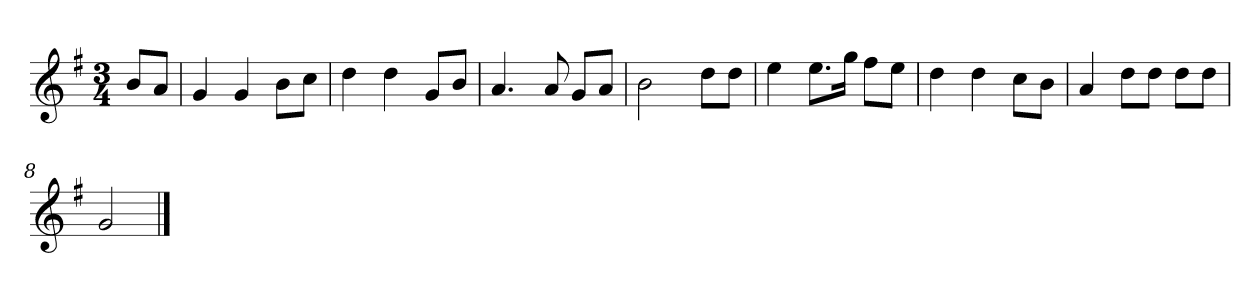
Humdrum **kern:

**kern
*part1
*staff1
*k[f#]
*M3/4
*MM120
=
8bL
8aJ
=1
4g
4g
8bL
8ccJ
=2
4dd
4dd
8gL
8bJ
=3
4.a
8a
8gL
8aJ
=4
2b
8ddL
8ddJ
=5
4ee
8.eeL
16ggJk
8ff#L
8eeJ
=6
4dd
4dd
8ccL
8bJ
=7
4a
8ddL
8ddJ
8ddL
8ddJ
=8
2g
==
*-
